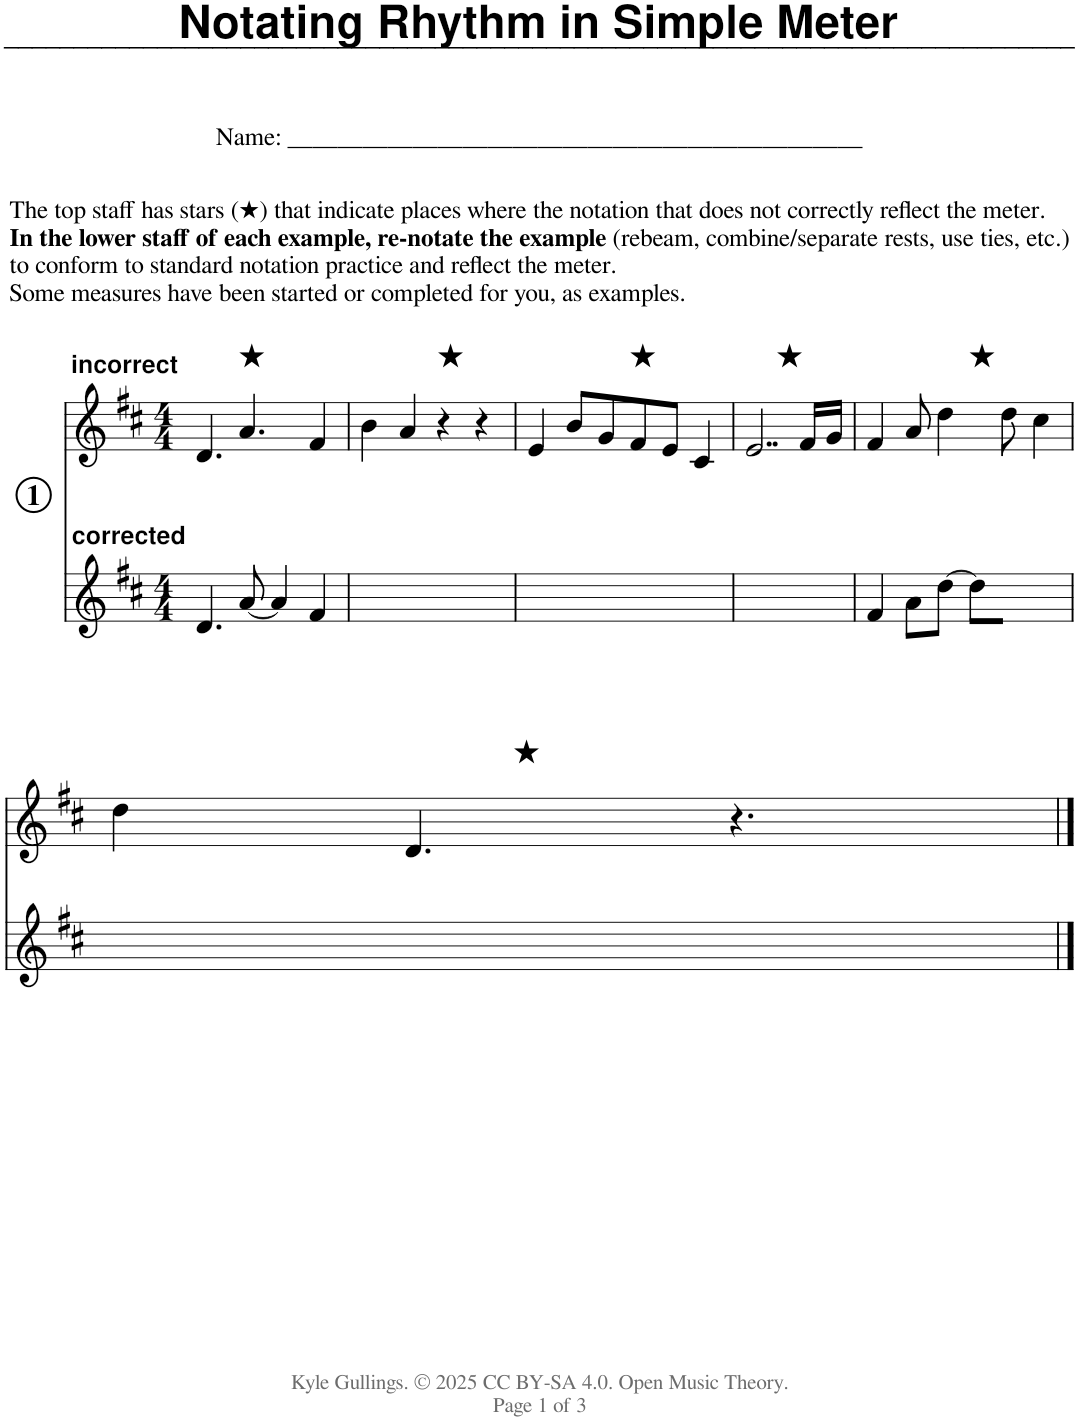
**kern	**kern
*part2	*part1
*staff2	*staff1
*I"Piano 2	*I"Piano 1
*I'Pno. 2	*I'Pno. 1
*clefG2	*clefG2
*k[f#c#]	*k[f#c#]
*M4/4	*M4/4
!!LO:REH:place=s1:b:B:cj:enc=circle:fs=14:t=1
=1	=1
!	!LO:TX:a:B:t=incorrect
!LO:TX:a:B:t=corrected	!
4.d/	4.d/
!	!LO:TX:a:t=★
[8a/	4.a/
4a/]	.
4f#/	4f#/
=2	=2
1ryy	4b\
.	4a/
!	!LO:TX:a:t=★
.	4r
.	4r
=3	=3
1ryy	4e/
.	8b/L
.	8g/
!	!LO:TX:a:t=★
.	8f#/
.	8e/J
.	4c#/
=4	=4
*	*^
1ryy	2..e/	2ryy
!	!	!LO:TX:a:t=★
.	.	2ryy
.	16f#/LL	.
.	16g/JJ	.
=5	=5	=5
4f#/	4f#/	2ryy
8a\L	8a/	.
[8dd\J	4dd\	.
!	!	!LO:TX:a:t=★
8dd\L]	.	2ryy
8ddJ	8dd\	.
4ryy	4cc#\	.
!!LO:LB:g=z	!!
=6	=6	=6
1ryy	4dd\	4.ryy
.	4.d/	.
!	!	!LO:TX:a:t=★
.	.	2ryy
.	4.r	.
.	.	8ryy
*	*v	*v
==	==
*-	*-
